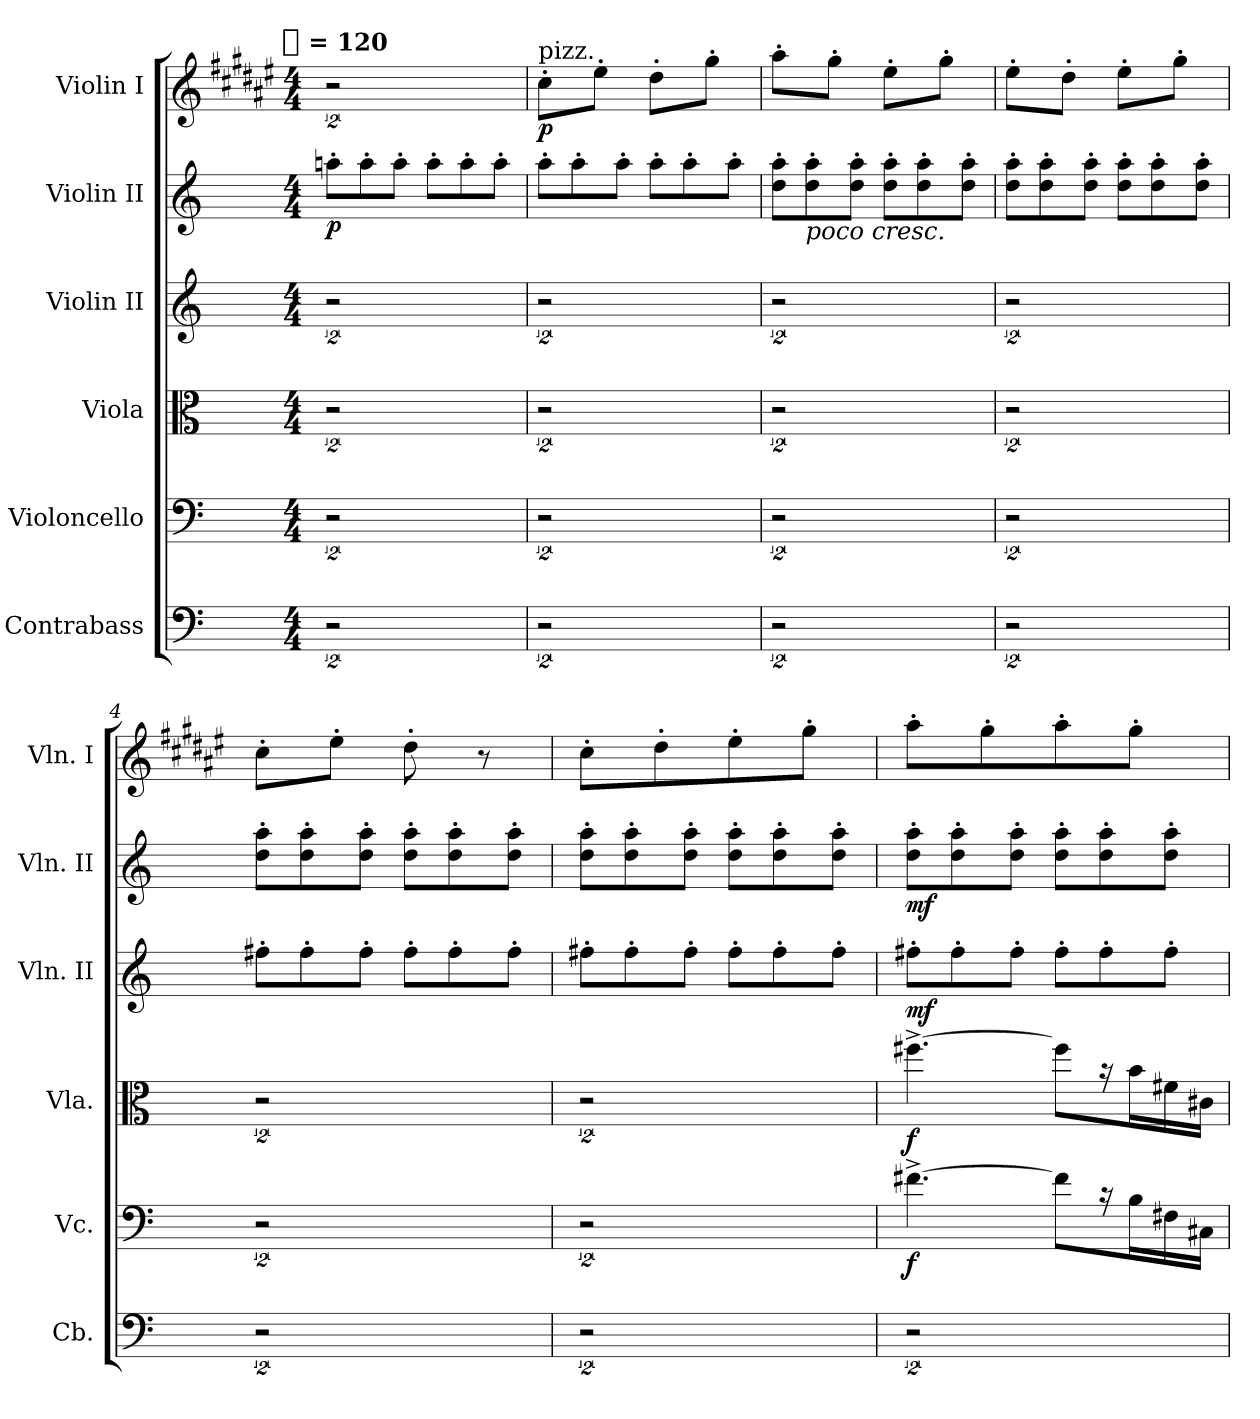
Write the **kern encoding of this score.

**kern	**kern	**dynam	**kern	**dynam	**kern	**dynam	**kern	**dynam	**kern	**dynam
*part6	*part5	*part5	*part4	*part4	*part3	*part3	*part2	*part2	*part1	*part1
*staff6	*staff5	*staff5	*staff4	*staff4	*staff3	*staff3	*staff2	*staff2	*staff1	*staff1
*I"Contrabass	*I"Violoncello	*	*I"Viola	*	*I"Violin II	*	*I"Violin II	*	*I"Violin I	*
*I'Cb.	*I'Vc.	*	*I'Vla.	*	*I'Vln. II	*	*I'Vln. II	*	*I'Vln. I	*
*clefF4	*clefF4	*	*clefC3	*	*clefG2	*	*clefG2	*	*clefG2	*
*k[]	*k[]	*	*k[]	*	*k[]	*	*k[]	*	*k[f#c#g#d#a#e#]	*
*C:	*C:	*	*C:	*	*C:	*	*C:	*	*F#:	*
!!LO:TX:omd:t=[quarter] = 120
*M4/4	*M4/4	*	*M4/4	*	*M4/4	*	*M4/4	*	*M4/4	*
*MM120	*MM120	*	*MM120	*	*MM120	*	*MM120	*	*MM120	*
=	=	=	=	=	=	=	=	=	=	=
4%3r	4%3r	.	4%3r	.	4%3r	.	8aan'L	p	4%3r	.
.	.	.	.	.	.	.	8aa'	.	.	.
.	.	.	.	.	.	.	8aa'J	.	.	.
.	.	.	.	.	.	.	8aa'L	.	.	.
.	.	.	.	.	.	.	8aa'	.	.	.
.	.	.	.	.	.	.	8aa'J	.	.	.
=1	=1	=1	=1	=1	=1	=1	=1	=1	=1	=1
*	*	*	*	*	*	*	*	*	*Xtuplet	*
!	!	!	!	!	!	!	!	!	!LO:TX:a:t=pizz.	!
4%3r	4%3r	.	4%3r	.	4%3r	.	8aa'L	.	16%3cc#'L	p
.	.	.	.	.	.	.	8aa'	.	.	.
.	.	.	.	.	.	.	.	.	16%3ee#'J	.
.	.	.	.	.	.	.	8aa'J	.	.	.
.	.	.	.	.	.	.	8aa'L	.	16%3dd#'L	.
.	.	.	.	.	.	.	8aa'	.	.	.
.	.	.	.	.	.	.	.	.	16%3gg#'J	.
.	.	.	.	.	.	.	8aa'J	.	.	.
=2	=2	=2	=2	=2	=2	=2	=2	=2	=2	=2
4%3r	4%3r	.	4%3r	.	4%3r	.	8dd' 8aa'L	.	16%3aa#'L	.
!	!	!	!	!	!	!	!LO:TX:b:i:t=poco cresc.	!	!	!
.	.	.	.	.	.	.	8dd' 8aa'	.	.	.
.	.	.	.	.	.	.	.	.	16%3gg#'J	.
.	.	.	.	.	.	.	8dd' 8aa'J	.	.	.
.	.	.	.	.	.	.	8dd' 8aa'L	.	16%3ee#'L	.
.	.	.	.	.	.	.	8dd' 8aa'	.	.	.
.	.	.	.	.	.	.	.	.	16%3gg#'J	.
.	.	.	.	.	.	.	8dd' 8aa'J	.	.	.
=3	=3	=3	=3	=3	=3	=3	=3	=3	=3	=3
4%3r	4%3r	.	4%3r	.	4%3r	.	8dd' 8aa'L	.	16%3ee#'L	.
.	.	.	.	.	.	.	8dd' 8aa'	.	.	.
.	.	.	.	.	.	.	.	.	16%3dd#'J	.
.	.	.	.	.	.	.	8dd' 8aa'J	.	.	.
.	.	.	.	.	.	.	8dd' 8aa'L	.	16%3ee#'L	.
.	.	.	.	.	.	.	8dd' 8aa'	.	.	.
.	.	.	.	.	.	.	.	.	16%3gg#'J	.
.	.	.	.	.	.	.	8dd' 8aa'J	.	.	.
=4	=4	=4	=4	=4	=4	=4	=4	=4	=4	=4
4%3r	4%3r	.	4%3r	.	8ff#X'L	.	8dd' 8aa'L	.	16%3cc#'L	.
.	.	.	.	.	8ff#'	.	8dd' 8aa'	.	.	.
.	.	.	.	.	.	.	.	.	16%3ee#'J	.
.	.	.	.	.	8ff#'J	.	8dd' 8aa'J	.	.	.
.	.	.	.	.	8ff#'L	.	8dd' 8aa'L	.	16%3dd#'	.
.	.	.	.	.	8ff#'	.	8dd' 8aa'	.	.	.
.	.	.	.	.	.	.	.	.	16%3r	.
.	.	.	.	.	8ff#'J	.	8dd' 8aa'J	.	.	.
=5	=5	=5	=5	=5	=5	=5	=5	=5	=5	=5
4%3r	4%3r	.	4%3r	.	8ff#X'L	.	8dd' 8aa'L	.	16%3cc#'L	.
.	.	.	.	.	8ff#'	.	8dd' 8aa'	.	.	.
.	.	.	.	.	.	.	.	.	16%3dd#'	.
.	.	.	.	.	8ff#'J	.	8dd' 8aa'J	.	.	.
.	.	.	.	.	8ff#'L	.	8dd' 8aa'L	.	16%3ee#'	.
.	.	.	.	.	8ff#'	.	8dd' 8aa'	.	.	.
.	.	.	.	.	.	.	.	.	16%3gg#'J	.
.	.	.	.	.	8ff#'J	.	8dd' 8aa'J	.	.	.
=6	=6	=6	=6	=6	=6	=6	=6	=6	=6	=6
4%3r	[4.f#X^	f	[4.ff#X^	f	8ff#X'L	mf	8dd' 8aa'L	mf	16%3aa#'L	.
.	.	.	.	.	8ff#'	.	8dd' 8aa'	.	.	.
.	.	.	.	.	.	.	.	.	16%3gg#'	.
.	.	.	.	.	8ff#'J	.	8dd' 8aa'J	.	.	.
.	8f#L]	.	8ff#L]	.	8ff#'L	.	8dd' 8aa'L	.	16%3aa#'	.
.	16r	.	16r	.	8ff#'	.	8dd' 8aa'	.	.	.
.	16BL	.	16bL	.	.	.	.	.	16%3gg#'J	.
.	16F#X	.	16f#X	.	8ff#'J	.	8dd' 8aa'J	.	.	.
.	16C#XJJ	.	16c#XJJ	.	.	.	.	.	.	.
=	=	=	=	=	=	=	=	=	=	=
*-	*-	*-	*-	*-	*-	*-	*-	*-	*-	*-
